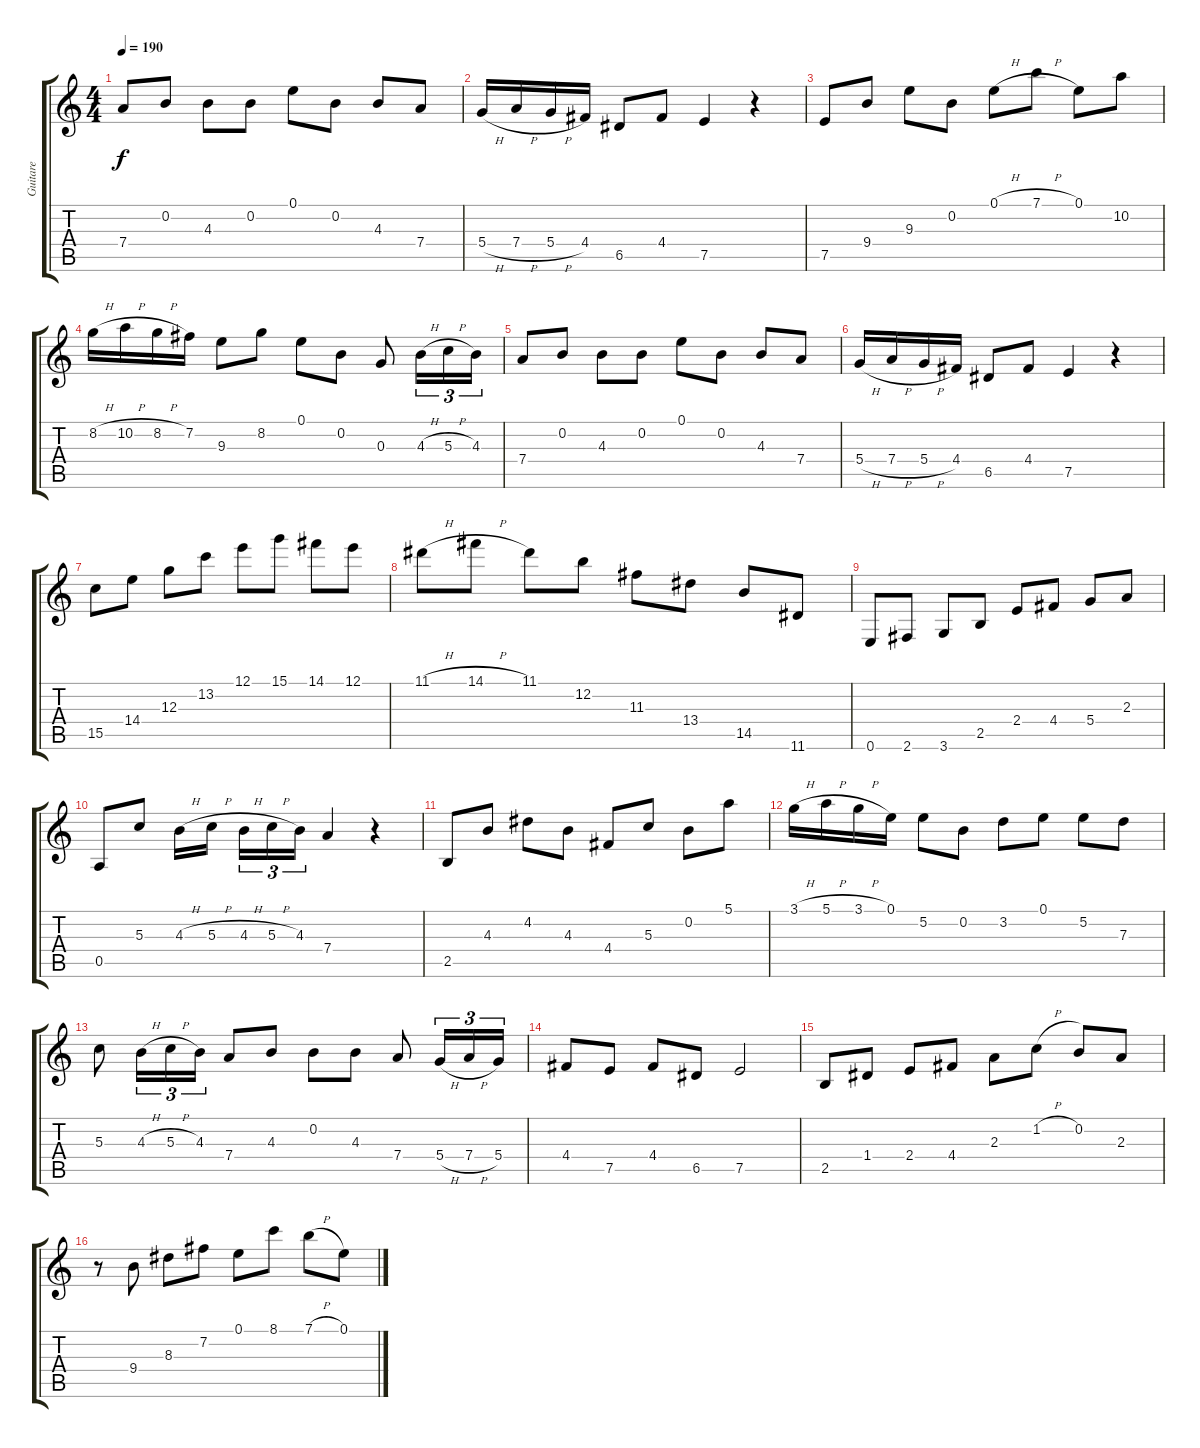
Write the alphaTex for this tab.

\track ("Guitare" "Guitare") {instrument acousticguitarnylon}
\staff {score tabs}
\tuning (E4 B3 G3 D3 A2 E2) {hide}
\ts (4 4)
\tempo 190
\clef g2
\ks c
7.4.8{dy f} 0.2.8 4.3.8 0.2.8 0.1.8 0.2.8 4.3.8 7.4.8 |
5.4{h}.16 7.4{h}.16 5.4{h}.16 4.4.16 6.5.8 4.4.8 7.5.4 r.4 |
7.5.8 9.4.8 9.3.8 0.2.8 0.1{h}.8 7.1{h}.8 0.1.8 10.2.8 |
8.2{h}.16 10.2{h}.16 8.2{h}.16 7.2.16 9.3.8 8.2.8 0.1.8 0.2.8 0.3.8 4.3{h}.16{tu (3 2)} 5.3{h}.16{tu (3 2)} 4.3.16{tu (3 2)} |
7.4.8 0.2.8 4.3.8 0.2.8 0.1.8 0.2.8 4.3.8 7.4.8 |
5.4{h}.16 7.4{h}.16 5.4{h}.16 4.4.16 6.5.8 4.4.8 7.5.4 r.4 |
15.5.8 14.4.8 12.3.8 13.2.8 12.1.8 15.1.8 14.1.8 12.1.8 |
11.1{h}.8 14.1{h}.8 11.1.8 12.2.8 11.3.8 13.4.8 14.5.8 11.6.8 |
0.6.8 2.6.8 3.6.8 2.5.8 2.4.8 4.4.8 5.4.8 2.3.8 |
0.5.8 5.3.8 4.3{h}.16 5.3{h}.16{beam splitsecondary} 4.3{h}.16{tu (3 2)} 5.3{h}.16{tu (3 2)} 4.3.16{tu (3 2)} 7.4.4 r.4 |
2.5.8 4.3.8 4.2.8 4.3.8 4.4.8 5.3.8 0.2.8 5.1.8 |
3.1{h}.16 5.1{h}.16 3.1{h}.16 0.1.16 5.2.8 0.2.8 3.2.8 0.1.8 5.2.8 7.3.8 |
5.3.8 4.3{h}.16{tu (3 2)} 5.3{h}.16{tu (3 2)} 4.3.16{tu (3 2)} 7.4.8 4.3.8 0.2.8 4.3.8 7.4.8 5.4{h}.16{tu (3 2)} 7.4{h}.16{tu (3 2)} 5.4.16{tu (3 2)} |
4.4.8 7.5.8 4.4.8 6.5.8 7.5.2 |
2.5.8 1.4.8 2.4.8 4.4.8 2.3.8 1.2{h}.8 0.2.8 2.3.8 |
r.8 9.4.8 8.3.8 7.2.8 0.1.8 8.1.8 7.1{h}.8 0.1.8
